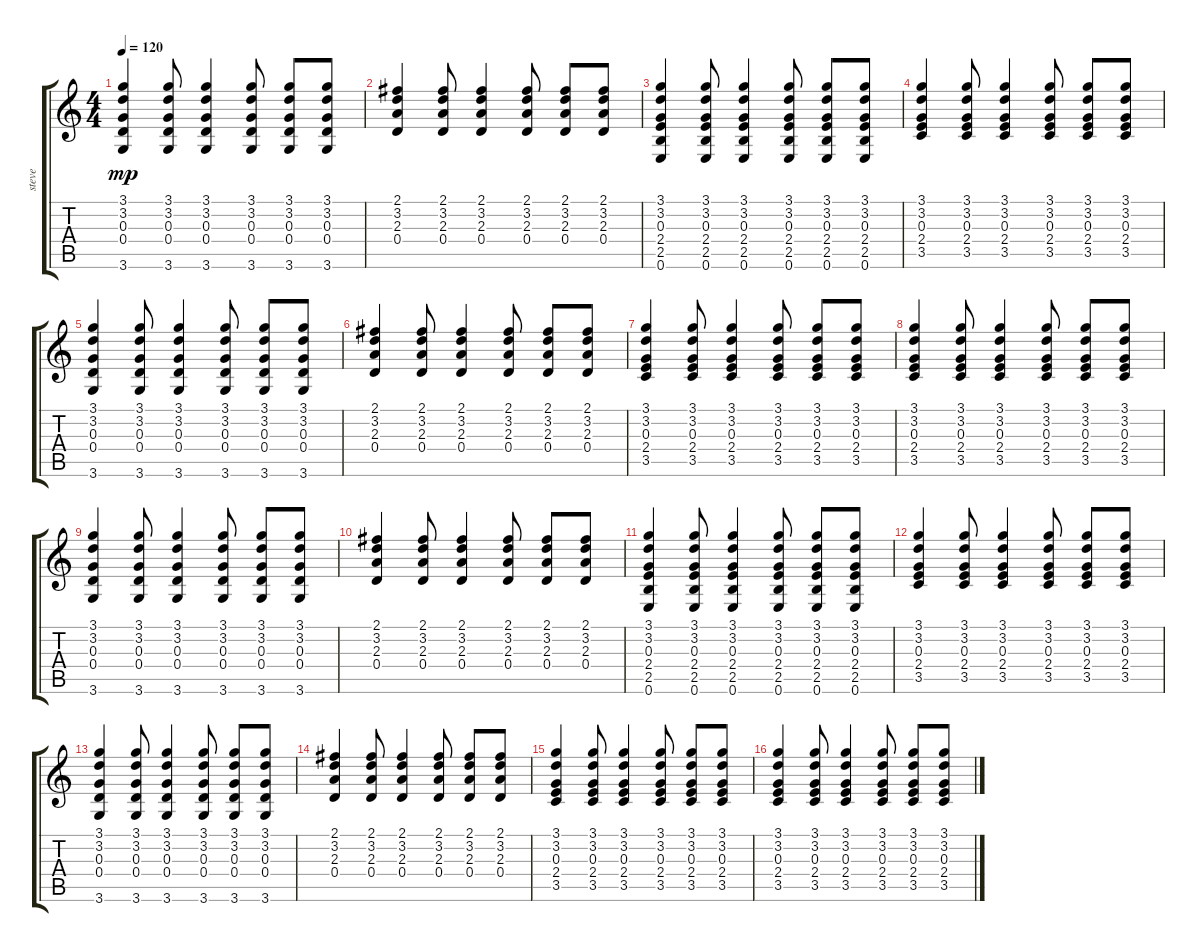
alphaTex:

\track ("steve" "steve") {instrument overdrivenguitar}
\staff {score tabs}
\tuning (E4 B3 G3 D3 A2 E2) {hide}
\ts (4 4)
\tempo 120
\clef g2
\ks c
(3.1 3.2 0.3 0.4 3.6).4{dy mp} (3.1 3.2 0.3 0.4 3.6).8 (3.1 3.2 0.3 0.4 3.6).4 (3.1 3.2 0.3 0.4 3.6).8 (3.1 3.2 0.3 0.4 3.6).8 (3.1 3.2 0.3 0.4 3.6).8 |
(2.1 3.2 2.3 0.4).4 (2.1 3.2 2.3 0.4).8 (2.1 3.2 2.3 0.4).4 (2.1 3.2 2.3 0.4).8 (2.1 3.2 2.3 0.4).8 (2.1 3.2 2.3 0.4).8 |
(3.1 3.2 0.3 2.4 2.5 0.6).4 (3.1 3.2 0.3 2.4 2.5 0.6).8 (3.1 3.2 0.3 2.4 2.5 0.6).4 (3.1 3.2 0.3 2.4 2.5 0.6).8 (3.1 3.2 0.3 2.4 2.5 0.6).8 (3.1 3.2 0.3 2.4 2.5 0.6).8 |
(3.1 3.2 0.3 2.4 3.5).4 (3.1 3.2 0.3 2.4 3.5).8 (3.1 3.2 0.3 2.4 3.5).4 (3.1 3.2 0.3 2.4 3.5).8 (3.1 3.2 0.3 2.4 3.5).8 (3.1 3.2 0.3 2.4 3.5).8 |
(3.1 3.2 0.3 0.4 3.6).4 (3.1 3.2 0.3 0.4 3.6).8 (3.1 3.2 0.3 0.4 3.6).4 (3.1 3.2 0.3 0.4 3.6).8 (3.1 3.2 0.3 0.4 3.6).8 (3.1 3.2 0.3 0.4 3.6).8 |
(2.1 3.2 2.3 0.4).4 (2.1 3.2 2.3 0.4).8 (2.1 3.2 2.3 0.4).4 (2.1 3.2 2.3 0.4).8 (2.1 3.2 2.3 0.4).8 (2.1 3.2 2.3 0.4).8 |
(3.1 3.2 0.3 2.4 3.5).4 (3.1 3.2 0.3 2.4 3.5).8 (3.1 3.2 0.3 2.4 3.5).4 (3.1 3.2 0.3 2.4 3.5).8 (3.1 3.2 0.3 2.4 3.5).8 (3.1 3.2 0.3 2.4 3.5).8 |
(3.1 3.2 0.3 2.4 3.5).4 (3.1 3.2 0.3 2.4 3.5).8 (3.1 3.2 0.3 2.4 3.5).4 (3.1 3.2 0.3 2.4 3.5).8 (3.1 3.2 0.3 2.4 3.5).8 (3.1 3.2 0.3 2.4 3.5).8 |
(3.1 3.2 0.3 0.4 3.6).4 (3.1 3.2 0.3 0.4 3.6).8 (3.1 3.2 0.3 0.4 3.6).4 (3.1 3.2 0.3 0.4 3.6).8 (3.1 3.2 0.3 0.4 3.6).8 (3.1 3.2 0.3 0.4 3.6).8 |
(2.1 3.2 2.3 0.4).4 (2.1 3.2 2.3 0.4).8 (2.1 3.2 2.3 0.4).4 (2.1 3.2 2.3 0.4).8 (2.1 3.2 2.3 0.4).8 (2.1 3.2 2.3 0.4).8 |
(3.1 3.2 0.3 2.4 2.5 0.6).4 (3.1 3.2 0.3 2.4 2.5 0.6).8 (3.1 3.2 0.3 2.4 2.5 0.6).4 (3.1 3.2 0.3 2.4 2.5 0.6).8 (3.1 3.2 0.3 2.4 2.5 0.6).8 (3.1 3.2 0.3 2.4 2.5 0.6).8 |
(3.1 3.2 0.3 2.4 3.5).4 (3.1 3.2 0.3 2.4 3.5).8 (3.1 3.2 0.3 2.4 3.5).4 (3.1 3.2 0.3 2.4 3.5).8 (3.1 3.2 0.3 2.4 3.5).8 (3.1 3.2 0.3 2.4 3.5).8 |
(3.1 3.2 0.3 0.4 3.6).4 (3.1 3.2 0.3 0.4 3.6).8 (3.1 3.2 0.3 0.4 3.6).4 (3.1 3.2 0.3 0.4 3.6).8 (3.1 3.2 0.3 0.4 3.6).8 (3.1 3.2 0.3 0.4 3.6).8 |
(2.1 3.2 2.3 0.4).4 (2.1 3.2 2.3 0.4).8 (2.1 3.2 2.3 0.4).4 (2.1 3.2 2.3 0.4).8 (2.1 3.2 2.3 0.4).8 (2.1 3.2 2.3 0.4).8 |
(3.1 3.2 0.3 2.4 3.5).4 (3.1 3.2 0.3 2.4 3.5).8 (3.1 3.2 0.3 2.4 3.5).4 (3.1 3.2 0.3 2.4 3.5).8 (3.1 3.2 0.3 2.4 3.5).8 (3.1 3.2 0.3 2.4 3.5).8 |
(3.1 3.2 0.3 2.4 3.5).4 (3.1 3.2 0.3 2.4 3.5).8 (3.1 3.2 0.3 2.4 3.5).4 (3.1 3.2 0.3 2.4 3.5).8 (3.1 3.2 0.3 2.4 3.5).8 (3.1 3.2 0.3 2.4 3.5).8
